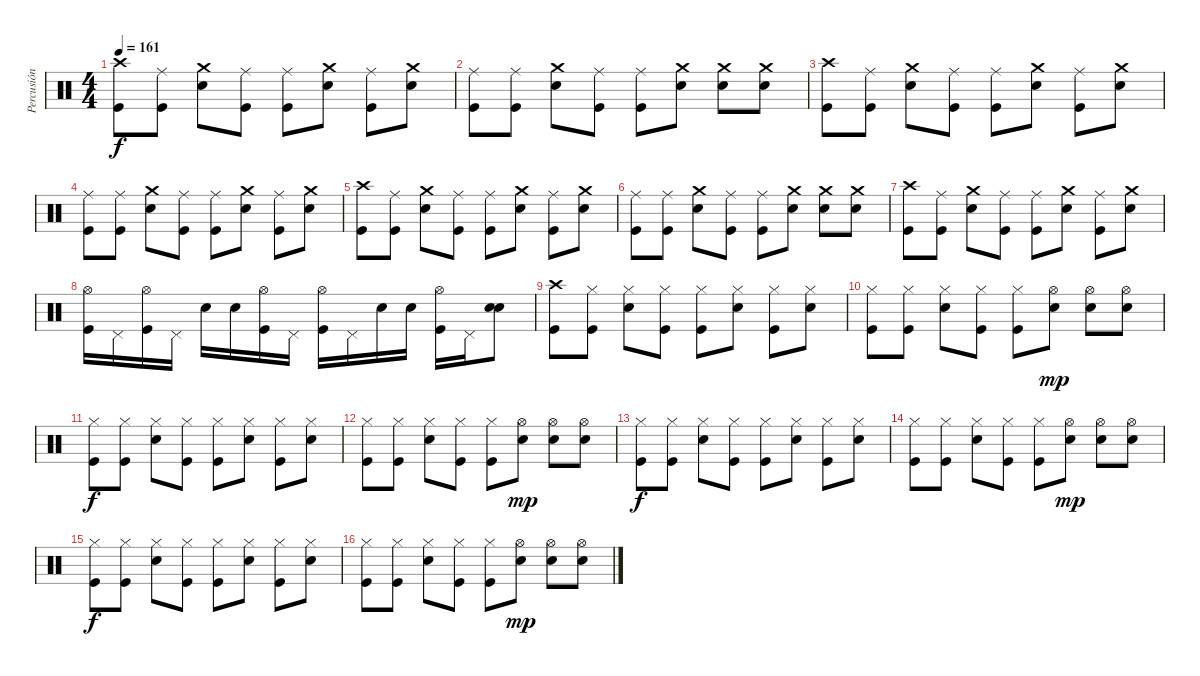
\track ("Percusión" "Percusión") {instrument percussion}
\staff {score}
\articulation defaults
\ts (4 4)
\tempo 161
\clef neutral
\ks c
("Crash high (hit)" "Kick (hit)").8{dy f} ("Kick (hit)" "Ride (middle)").8 ("Snare (hit) 2" "Crash medium (hit)").8 ("Kick (hit)" "Ride (middle)").8 ("Kick (hit)" "Ride (middle)").8 ("Snare (hit) 2" "Crash medium (hit)").8 ("Kick (hit)" "Ride (middle)").8 ("Snare (hit) 2" "Crash medium (hit)").8 |
("Ride (middle)" "Kick (hit)").8 ("Kick (hit)" "Ride (middle)").8 ("Snare (hit) 2" "Crash medium (hit)").8 ("Kick (hit)" "Ride (middle)").8 ("Kick (hit)" "Ride (middle)").8 ("Snare (hit) 2" "Crash medium (hit)").8 ("Snare (hit) 2" "Crash medium (hit)").8 ("Snare (hit) 2" "Crash medium (hit)").8 |
("Crash high (hit)" "Kick (hit)").8 ("Kick (hit)" "Ride (middle)").8 ("Snare (hit) 2" "Crash medium (hit)").8 ("Kick (hit)" "Ride (middle)").8 ("Kick (hit)" "Ride (middle)").8 ("Snare (hit) 2" "Crash medium (hit)").8 ("Kick (hit)" "Ride (middle)").8 ("Snare (hit) 2" "Crash medium (hit)").8 |
("Ride (middle)" "Kick (hit)").8 ("Kick (hit)" "Ride (middle)").8 ("Snare (hit) 2" "Crash medium (hit)").8 ("Kick (hit)" "Ride (middle)").8 ("Kick (hit)" "Ride (middle)").8 ("Snare (hit) 2" "Crash medium (hit)").8 ("Kick (hit)" "Ride (middle)").8 ("Snare (hit) 2" "Crash medium (hit)").8 |
("Crash high (hit)" "Kick (hit)").8 ("Kick (hit)" "Ride (middle)").8 ("Snare (hit) 2" "Crash medium (hit)").8 ("Kick (hit)" "Ride (middle)").8 ("Kick (hit)" "Ride (middle)").8 ("Snare (hit) 2" "Crash medium (hit)").8 ("Kick (hit)" "Ride (middle)").8 ("Snare (hit) 2" "Crash medium (hit)").8 |
("Ride (middle)" "Kick (hit)").8 ("Kick (hit)" "Ride (middle)").8 ("Snare (hit) 2" "Crash medium (hit)").8 ("Kick (hit)" "Ride (middle)").8 ("Kick (hit)" "Ride (middle)").8 ("Snare (hit) 2" "Crash medium (hit)").8 ("Snare (hit) 2" "Crash medium (hit)").8 ("Snare (hit) 2" "Crash medium (hit)").8 |
("Crash high (hit)" "Kick (hit)").8 ("Kick (hit)" "Ride (middle)").8 ("Snare (hit) 2" "Crash medium (hit)").8 ("Kick (hit)" "Ride (middle)").8 ("Kick (hit)" "Ride (middle)").8 ("Snare (hit) 2" "Crash medium (hit)").8 ("Kick (hit)" "Ride (middle)").8 ("Snare (hit) 2" "Crash medium (hit)").8 |
("Kick (hit)" "Hi-Hat (open)").16 "Pedal Hi-Hat (hit)".16 ("Kick (hit)" "Hi-Hat (open)").16 "Pedal Hi-Hat (hit)".16 "Snare (hit) 2".16 "Snare (hit) 2".16 ("Hi-Hat (open)" "Kick (hit)").16 "Pedal Hi-Hat (hit)".16 ("Kick (hit)" "Hi-Hat (open)").16 "Pedal Hi-Hat (hit)".16 "Snare (hit) 2".16 "Snare (hit) 2".16 ("Kick (hit)" "Hi-Hat (open)").16 "Pedal Hi-Hat (hit)".16 ("Snare (hit) 2" "Snare (hit) 2").8 |
("Crash high (hit)" "Kick (hit)").8 ("Kick (hit)" "Hi-Hat (closed)").8 ("Snare (hit) 2" "Hi-Hat (closed)").8 ("Kick (hit)" "Hi-Hat (closed)").8 ("Kick (hit)" "Hi-Hat (closed)").8 ("Snare (hit) 2" "Hi-Hat (closed)").8 ("Kick (hit)" "Hi-Hat (closed)").8 ("Snare (hit) 2" "Hi-Hat (closed)").8 |
("Hi-Hat (closed)" "Kick (hit)").8 ("Kick (hit)" "Hi-Hat (closed)").8 ("Snare (hit) 2" "Hi-Hat (closed)").8 ("Kick (hit)" "Hi-Hat (closed)").8 ("Kick (hit)" "Hi-Hat (closed)").8 ("Snare (hit) 2" "Hi-Hat (open)").8{dy mp} ("Snare (hit) 2" "Hi-Hat (open)").8 ("Snare (hit) 2" "Hi-Hat (open)").8 |
("Hi-Hat (closed)" "Kick (hit)").8{dy f} ("Kick (hit)" "Hi-Hat (closed)").8 ("Snare (hit) 2" "Hi-Hat (closed)").8 ("Kick (hit)" "Hi-Hat (closed)").8 ("Kick (hit)" "Hi-Hat (closed)").8 ("Snare (hit) 2" "Hi-Hat (closed)").8 ("Kick (hit)" "Hi-Hat (closed)").8 ("Snare (hit) 2" "Hi-Hat (closed)").8 |
("Hi-Hat (closed)" "Kick (hit)").8 ("Kick (hit)" "Hi-Hat (closed)").8 ("Snare (hit) 2" "Hi-Hat (closed)").8 ("Kick (hit)" "Hi-Hat (closed)").8 ("Kick (hit)" "Hi-Hat (closed)").8 ("Snare (hit) 2" "Hi-Hat (open)").8{dy mp} ("Snare (hit) 2" "Hi-Hat (open)").8 ("Snare (hit) 2" "Hi-Hat (open)").8 |
("Hi-Hat (closed)" "Kick (hit)").8{dy f} ("Kick (hit)" "Hi-Hat (closed)").8 ("Snare (hit) 2" "Hi-Hat (closed)").8 ("Kick (hit)" "Hi-Hat (closed)").8 ("Kick (hit)" "Hi-Hat (closed)").8 ("Snare (hit) 2" "Hi-Hat (closed)").8 ("Kick (hit)" "Hi-Hat (closed)").8 ("Snare (hit) 2" "Hi-Hat (closed)").8 |
("Hi-Hat (closed)" "Kick (hit)").8 ("Kick (hit)" "Hi-Hat (closed)").8 ("Snare (hit) 2" "Hi-Hat (closed)").8 ("Kick (hit)" "Hi-Hat (closed)").8 ("Kick (hit)" "Hi-Hat (closed)").8 ("Snare (hit) 2" "Hi-Hat (open)").8{dy mp} ("Snare (hit) 2" "Hi-Hat (open)").8 ("Snare (hit) 2" "Hi-Hat (open)").8 |
("Hi-Hat (closed)" "Kick (hit)").8{dy f} ("Kick (hit)" "Hi-Hat (closed)").8 ("Snare (hit) 2" "Hi-Hat (closed)").8 ("Kick (hit)" "Hi-Hat (closed)").8 ("Kick (hit)" "Hi-Hat (closed)").8 ("Snare (hit) 2" "Hi-Hat (closed)").8 ("Kick (hit)" "Hi-Hat (closed)").8 ("Snare (hit) 2" "Hi-Hat (closed)").8 |
("Hi-Hat (closed)" "Kick (hit)").8 ("Kick (hit)" "Hi-Hat (closed)").8 ("Snare (hit) 2" "Hi-Hat (closed)").8 ("Kick (hit)" "Hi-Hat (closed)").8 ("Kick (hit)" "Hi-Hat (closed)").8 ("Snare (hit) 2" "Hi-Hat (open)").8{dy mp} ("Snare (hit) 2" "Hi-Hat (open)").8 ("Snare (hit) 2" "Hi-Hat (open)").8
